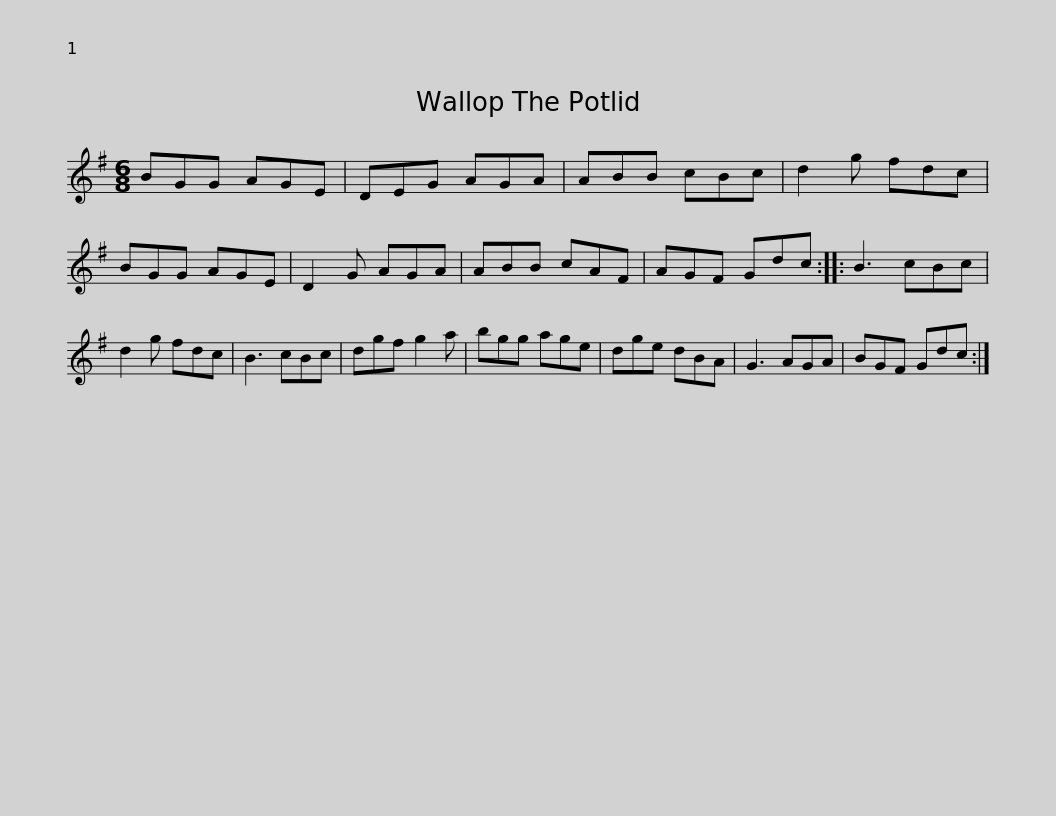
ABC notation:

X:1
L:1/8
M:6/8
I:linebreak $
K:G
V:1 treble
V:1
 BGG AGE | DEG AGA | ABB cBc | d2 g fdc | BGG AGE | %5
 D2 G AGA | ABB cAF |$ AGF Gdc :: B3 cBc | d2 g fdc | %10
 B3 cBc | dgf g2 a | bgg age | dge dBA | G3 AGA |$ %15
 BGF Gdc :| %16
